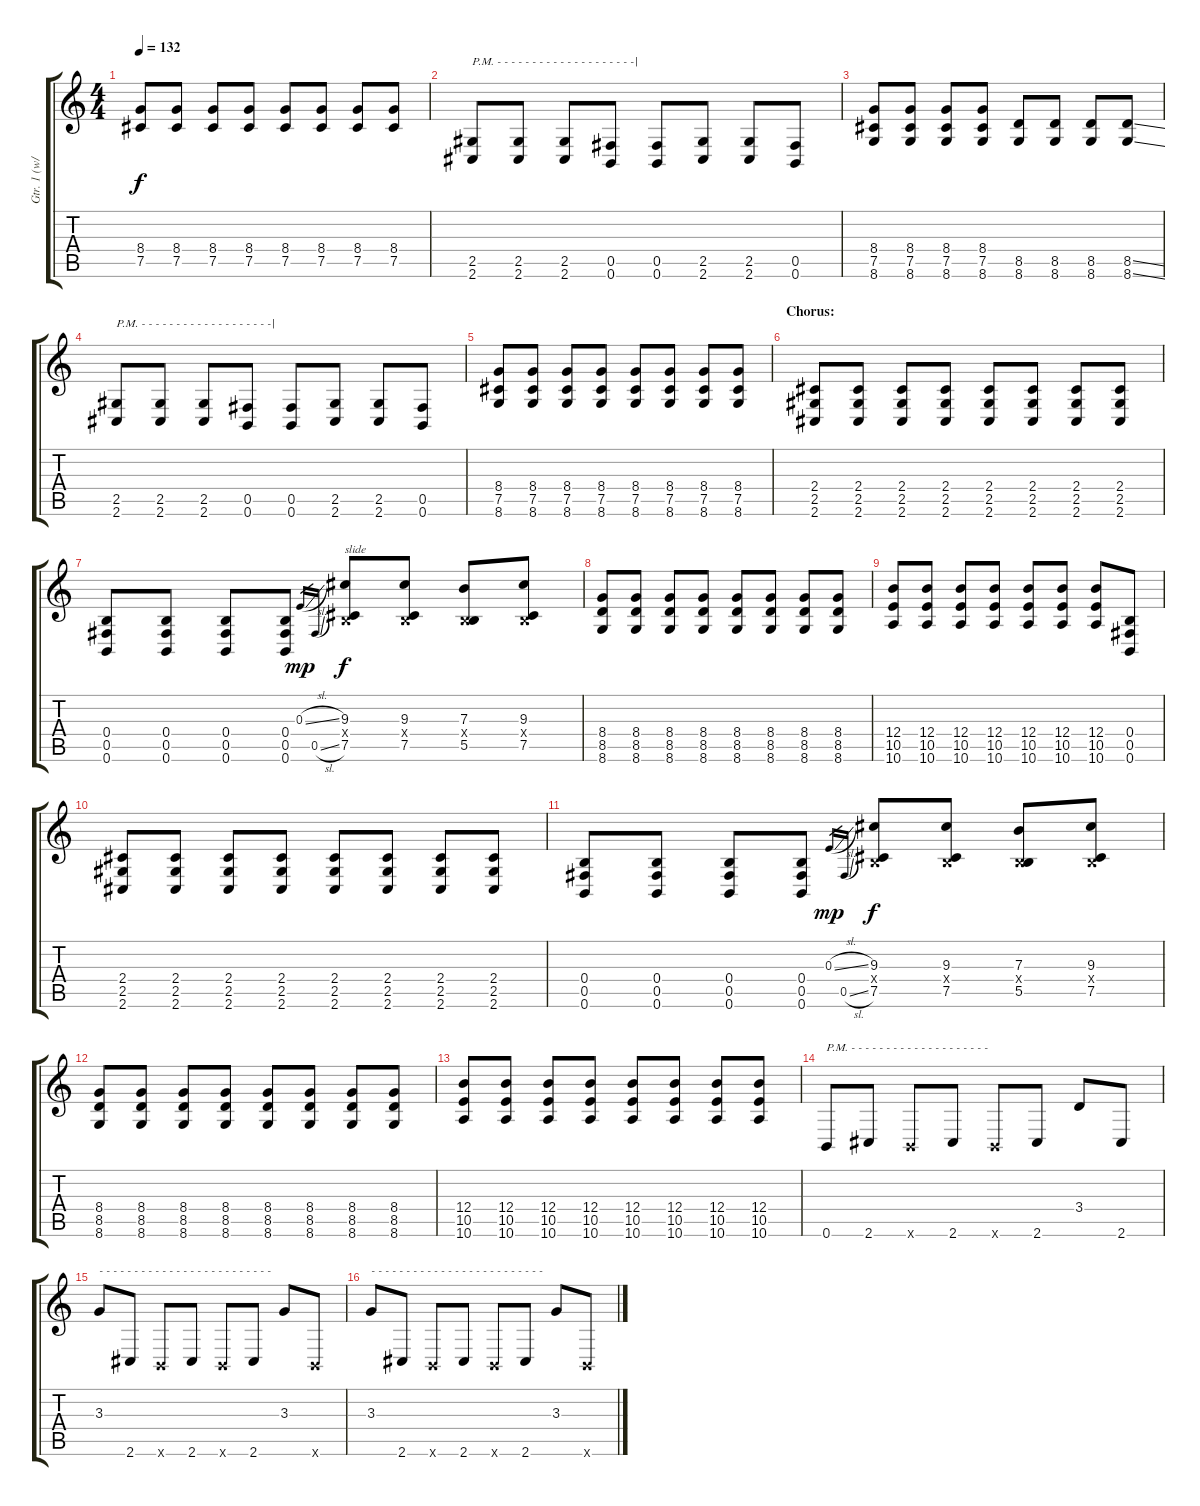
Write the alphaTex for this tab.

\track ("Gtr. 1 (w/dist)" "Gtr. 1 (w/") {instrument distortionguitar}
\staff {score tabs}
\tuning (Db4 Ab3 E3 B2 Gb2 B1) {hide}
\ts (4 4)
\tempo 132
\clef g2
\ks c
(8.4 7.5).8{dy f instrument distortionguitar} (8.4 7.5).8 (8.4 7.5).8 (8.4 7.5).8 (8.4 7.5).8 (8.4 7.5).8 (8.4 7.5).8 (8.4 7.5).8 |
(2.5 2.6).8{txt "P.M. - - - - - - - - - - - - - - - - - - - -|" instrument electricguitarmuted} (2.5 2.6).8 (2.5 2.6).8 (0.5 0.6).8 (0.5 0.6).8 (2.5 2.6).8 (2.5 2.6).8 (0.5 0.6).8 |
(8.4 7.5 8.6).8{instrument distortionguitar} (8.4 7.5 8.6).8 (8.4 7.5 8.6).8 (8.4 7.5 8.6).8 (8.5 8.6).8 (8.5 8.6).8 (8.5 8.6).8 (8.5{ss} 8.6{ss}).8 |
(2.5 2.6).8{txt "P.M. - - - - - - - - - - - - - - - - - - -|" instrument electricguitarmuted} (2.5 2.6).8 (2.5 2.6).8 (0.5 0.6).8 (0.5 0.6).8 (2.5 2.6).8 (2.5 2.6).8 (0.5 0.6).8 |
(8.4 7.5 8.6).8{instrument distortionguitar} (8.4 7.5 8.6).8 (8.4 7.5 8.6).8 (8.4 7.5 8.6).8 (8.4 7.5 8.6).8 (8.4 7.5 8.6).8 (8.4 7.5 8.6).8 (8.4 7.5 8.6).8 |
\section ("" "Chorus:")
(2.4 2.5 2.6).8 (2.4 2.5 2.6).8 (2.4 2.5 2.6).8 (2.4 2.5 2.6).8 (2.4 2.5 2.6).8 (2.4 2.5 2.6).8 (2.4 2.5 2.6).8 (2.4 2.5 2.6).8 |
(0.4 0.5 0.6).8 (0.4 0.5 0.6).8 (0.4 0.5 0.6).8 (0.4 0.5 0.6).8 0.3{sl}.16{gr dy mp} 0.5{sl}.16{gr} (9.3 0.4{x} 7.5).8{txt "slide" dy f} (9.3 0.4{x} 7.5).8 (7.3 0.4{x} 5.5).8 (9.3 0.4{x} 7.5).8 |
(8.4 8.5 8.6).8 (8.4 8.5 8.6).8 (8.4 8.5 8.6).8 (8.4 8.5 8.6).8 (8.4 8.5 8.6).8 (8.4 8.5 8.6).8 (8.4 8.5 8.6).8 (8.4 8.5 8.6).8 |
(12.4 10.5 10.6).8 (12.4 10.5 10.6).8 (12.4 10.5 10.6).8 (12.4 10.5 10.6).8 (12.4 10.5 10.6).8 (12.4 10.5 10.6).8 (12.4 10.5 10.6).8 (0.4 0.5 0.6).8 |
(2.4 2.5 2.6).8 (2.4 2.5 2.6).8 (2.4 2.5 2.6).8 (2.4 2.5 2.6).8 (2.4 2.5 2.6).8 (2.4 2.5 2.6).8 (2.4 2.5 2.6).8 (2.4 2.5 2.6).8 |
(0.4 0.5 0.6).8 (0.4 0.5 0.6).8 (0.4 0.5 0.6).8 (0.4 0.5 0.6).8 0.3{sl}.16{gr dy mp} 0.5{sl}.16{gr} (9.3 0.4{x} 7.5).8{dy f} (9.3 0.4{x} 7.5).8 (7.3 0.4{x} 5.5).8 (9.3 0.4{x} 7.5).8 |
(8.4 8.5 8.6).8 (8.4 8.5 8.6).8 (8.4 8.5 8.6).8 (8.4 8.5 8.6).8 (8.4 8.5 8.6).8 (8.4 8.5 8.6).8 (8.4 8.5 8.6).8 (8.4 8.5 8.6).8 |
(12.4 10.5 10.6).8 (12.4 10.5 10.6).8 (12.4 10.5 10.6).8 (12.4 10.5 10.6).8 (12.4 10.5 10.6).8 (12.4 10.5 10.6).8 (12.4 10.5 10.6).8 (12.4 10.5 10.6).8 |
0.6.8{txt "P.M. - - - - - - - - - - - - - - - - - - - -" instrument electricguitarmuted} 2.6.8 0.6{x}.8 2.6.8 0.6{x}.8 2.6.8 3.4.8 2.6.8 |
3.3.8{txt "- - - - - - - - - - - - - - - - - - - - - - - - - "} 2.6.8 0.6{x}.8 2.6.8 0.6{x}.8 2.6.8 3.3.8 0.6{x}.8 |
3.3.8{txt "- - - - - - - - - - - - - - - - - - - - - - - - - "} 2.6.8 0.6{x}.8 2.6.8 0.6{x}.8 2.6.8 3.3.8 0.6{x}.8
